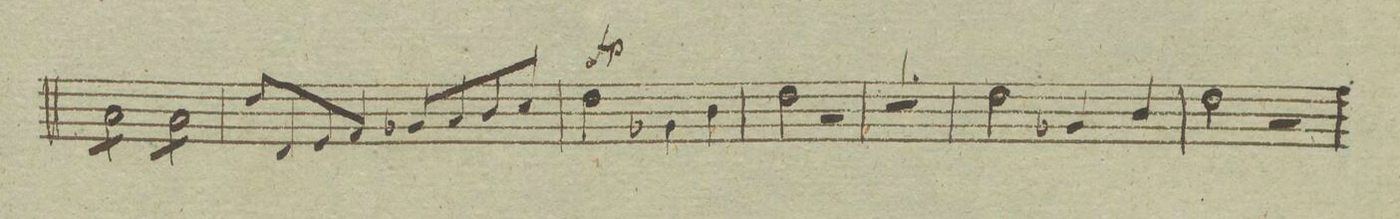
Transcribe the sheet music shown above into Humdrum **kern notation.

**kern	**dynam
*I"Basso	*
*clefF4	*
*k[]	*
*met(c|)	*
*M2/2	*
8CL\	.
8C/	.
8C/	.
8C/J	.
8CL\	.
8C/	.
8C/	.
8C/J	.
=158	=158
8F\L	.
8FF/	.
8GG/	.
8AA/J	.
8BB-X/L	.
8C/	.
8D\	.
8E\J	.
=159	=159
2F\	fp
4BB-X\	.
4D\	.
=160	=160
2F\	.
2r	.
=161	=161
1r	.
=162	=162
2F\	.
4BB-X/	.
4D/	.
=163	=163
2F\	.
2r	.
=164	=164
*-	*-
